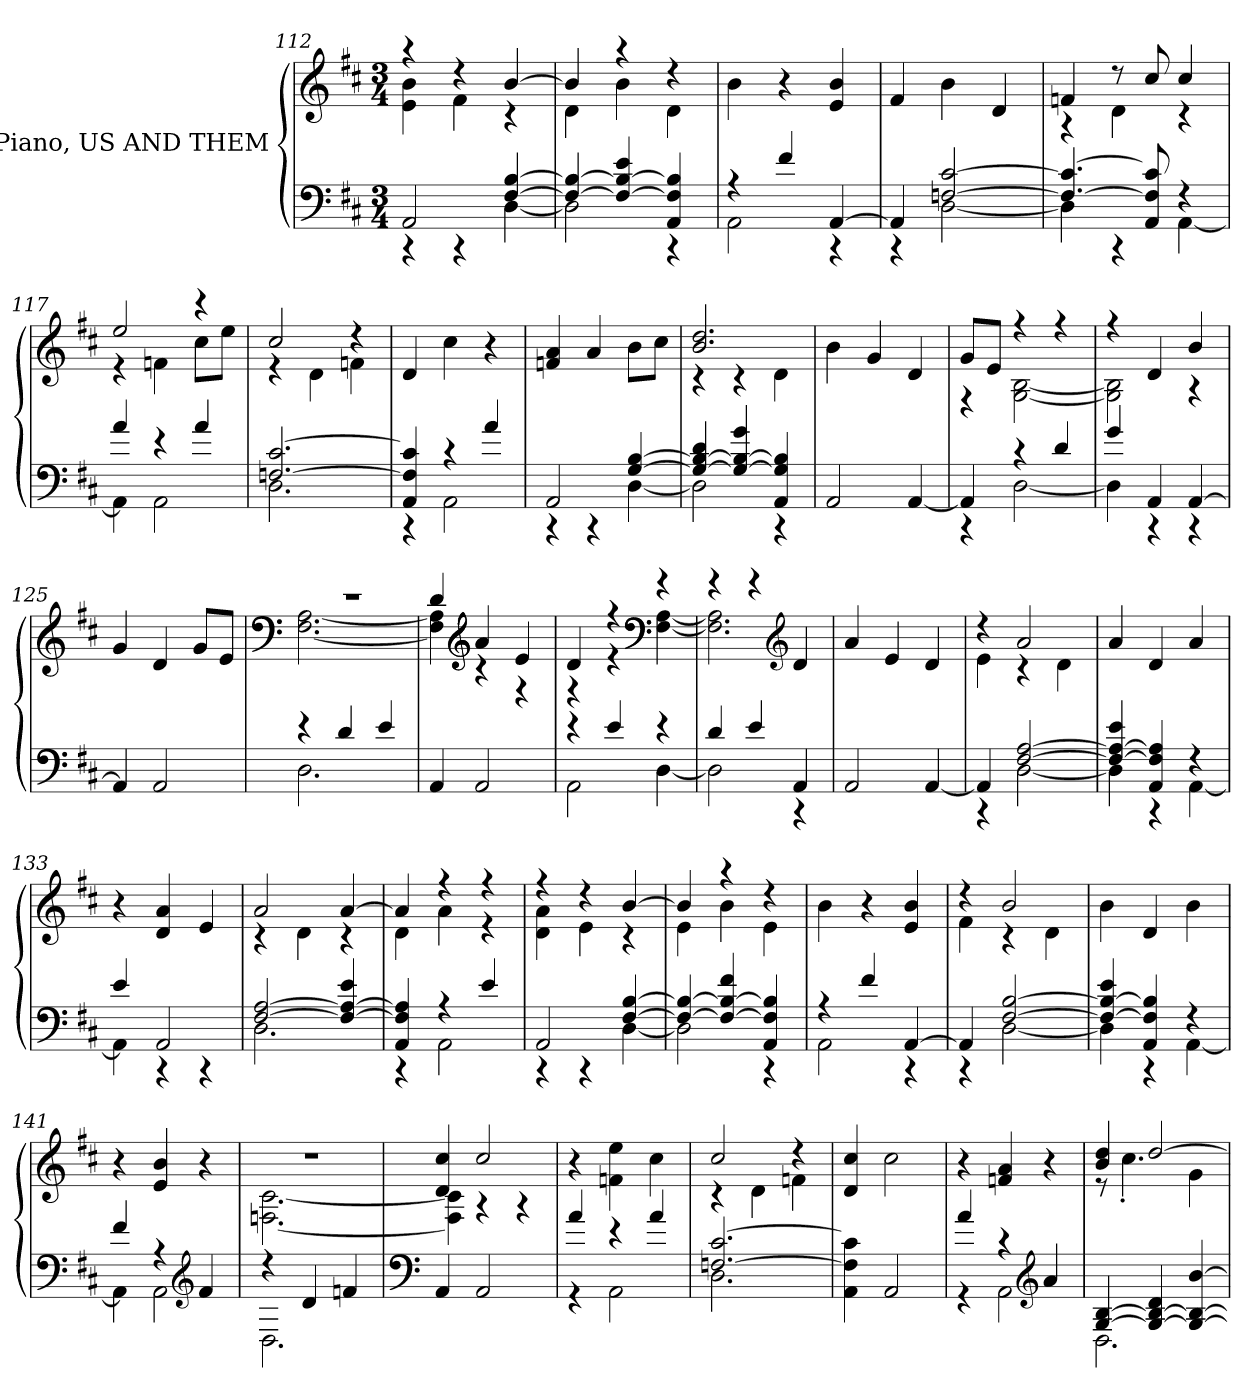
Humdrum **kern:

**kern	**kern
*part1	*part1
*staff2	*staff1
*I"Piano, US AND THEM	*
*clefF4	*clefG2
*k[f#c#]	*k[f#c#]
*M3/4	*M3/4
=112	=112
*^	*^
2AA/	4r	4r	4e\ 4b\
.	4r	4r	4f#\
[4F#/ [4B/	[4D\	[4b/	4r
=113	=113	=113	=113
4F#/_ 4B/_	2D\]	4b/]	4d\
4F#/_ 4B/_ 4e/	.	4r	4b\
4AA/ 4F#/] 4B/]	4r	4r	4d\
*	*	*v	*v
=114	=114	=114
4r	2AA\	4b\
4f#/	.	4r
[4AA/	4r	4e/ 4b/
=115	=115	=115
4AA/]	4r	4f#/
[2Fn/ [2c#/	[2D\	4b\
.	.	4d/
=116	=116	=116
*	*	*^
4.F/_ 4.c#/_	4D\]	4fn/	4r
.	4r	8r	4d\
8AA/ 8F/] 8c#/]	.	8cc#/	.
4r	[4AA\	4cc#/	4r
=117	=117	=117	=117
4a/	4AA\]	2ee/	4r
4r	2AA\	.	4fn\
4a/	.	4r	8cc#\L
.	.	.	8ee\J
=118	=118	=118	=118
[2.Fn/ [2.c#/	2.D\	2cc#/	4r
.	.	.	4d\
.	.	4r	4fn\
*	*	*v	*v
!!LO:LB:g=z
=119	=119	=119
4AA/ 4F/] 4c#/]	4r	4d/
4r	2AA\	4cc#\
4a/	.	4r
=120	=120	=120
2AA/	4r	4fn/ 4a/
.	4r	4a/
[4G/ [4B/	[4D\	8b\L
.	.	8cc#\J
=121	=121	=121
*	*	*^
4G/_ 4B/_ 4d/	2D\]	2.b/ 2.dd/	4r
4G/_ 4B/_ 4g/	.	.	4r
4AA/ 4G/] 4B/]	4r	.	4d\
*v	*v	*	*
*	*v	*v
=122	=122
2AA/	4b\
.	4g/
[4AA/	4d/
=123	=123
*^	*^
4AA/]	4r	8g/L	4r
.	.	8e/J	.
4r	[2D\	4r	[2G\ [2B\
4d/	.	4r	.
=124	=124	=124	=124
4g/	4D\]	4r	2G\] 2B\]
4AA/	4r	4d/	.
[4AA/	4r	4b/	4r
*v	*v	*	*
*	*v	*v
=125	=125
4AA/]	4g/
2AA/	4d/
.	8g/L
.	8e/J
=126	=126
*	*clefF4
*^	*^
4r	2.D\	2.r	[2.F#\ [2.A\
4d/	.	.	.
4e/	.	.	.
*v	*v	*	*
!!LO:LB:g=z	!!
=127	=127	=127
4AA/	4d/	4F#\] 4A\]
*	*clefG2	*
2AA/	4a/	4r
.	4e/	4r
=128	=128	=128
*^	*	*
4r	2AA\	4d/	4r
4e/	.	4r	4r
*	*	*clefF4	*
4r	[4D\	4r	[4F#\ [4A\
=129	=129	=129	=129
4d/	2D\]	4r	2.F#\] 2.A\]
4e/	.	4r	.
*	*	*clefG2	*
4AA/	4r	4d/	.
*v	*v	*	*
*	*v	*v
=130	=130
2AA/	4a/
.	4e/
[4AA/	4d/
=131	=131
*^	*^
4AA/]	4r	4r	4e\
[2F#/ [2A/	[2D\	2a/	4r
.	.	.	4d\
*	*	*v	*v
=132	=132	=132
4F#/_ 4A/_ 4e/	4D\]	4a/
4AA/ 4F#/] 4A/]	4r	4d/
4r	[4AA\	4a/
=133	=133	=133
4e/	4AA\]	4r
2AA/	4r	4d/ 4a/
.	4r	4e/
=134	=134	=134
*	*	*^
[2F#/ [2A/	2.D\	2a/	4r
.	.	.	4d\
4F#/_ 4A/_ 4e/	.	[4a/	4r
=135	=135	=135	=135
4AA/ 4F#/] 4A/]	4r	4a/]	4d\
4r	2AA\	4r	4a\
4e/	.	4r	4r
!!LO:LB:g=z	!!
=136	=136	=136	=136
2AA/	4r	4r	4d\ 4a\
.	4r	4r	4e\
[4F#/ [4B/	[4D\	[4b/	4r
=137	=137	=137	=137
4F#/_ 4B/_	2D\]	4b/]	4e\
4F#/_ 4B/_ 4f#/	.	4r	4b\
4AA/ 4F#/] 4B/]	4r	4r	4e\
*	*	*v	*v
=138	=138	=138
4r	2AA\	4b\
4f#/	.	4r
[4AA/	4r	4e/ 4b/
=139	=139	=139
*	*	*^
4AA/]	4r	4r	4f#\
[2F#/ [2B/	[2D\	2b/	4r
.	.	.	4d\
*	*	*v	*v
=140	=140	=140
4F#/_ 4B/_ 4e/	4D\]	4b\
4AA/ 4F#/] 4B/]	4r	4d/
4r	[4AA\	4b\
=141	=141	=141
4f#/	4AA\]	4r
4r	2AA\	4e/ 4b/
*clefG2	*	*
4f#/	.	4r
=142	=142	=142
*	*	*^
4r	2.D\	2.r	[2.Fn\ [2.c#\
4d/	.	.	.
4fn/	.	.	.
*v	*v	*	*
=143	=143	=143
*clefF4	*	*
4AA/	4d/ 4cc#/	4F\] 4c#\]
2AA/	2cc#/	4r
.	.	4r
*	*v	*v
!!LO:LB:g=z
=144	=144
*^	*
4a/	4r	4r
4r	2AA\	4fn\ 4ee\
4a/	.	4cc#\
=145	=145	=145
*	*	*^
[2.Fn/ [2.c#/	2.D\	2cc#/	4r
.	.	.	4d\
.	.	4r	4fn\
*v	*v	*	*
*	*v	*v
=146	=146
4AA\ 4F\] 4c#\]	4d/ 4cc#/
2AA/	2cc#\
=147	=147
*^	*
4a/	4r	4r
4r	2AA\	4fn/ 4a/
*clefG2	*	*
4a/	.	4r
=148	=148	=148
*	*	*^
[4G/ [4B/	2.D\	4b/ 4dd/	8r
.	.	.	4.cc#'\
4G/_ 4B/_ 4d/	.	[2dd/	.
4G/_ 4B/_ [4b/	.	.	4g\
*v	*v	*	*
*	*v	*v
=	=
*-	*-
